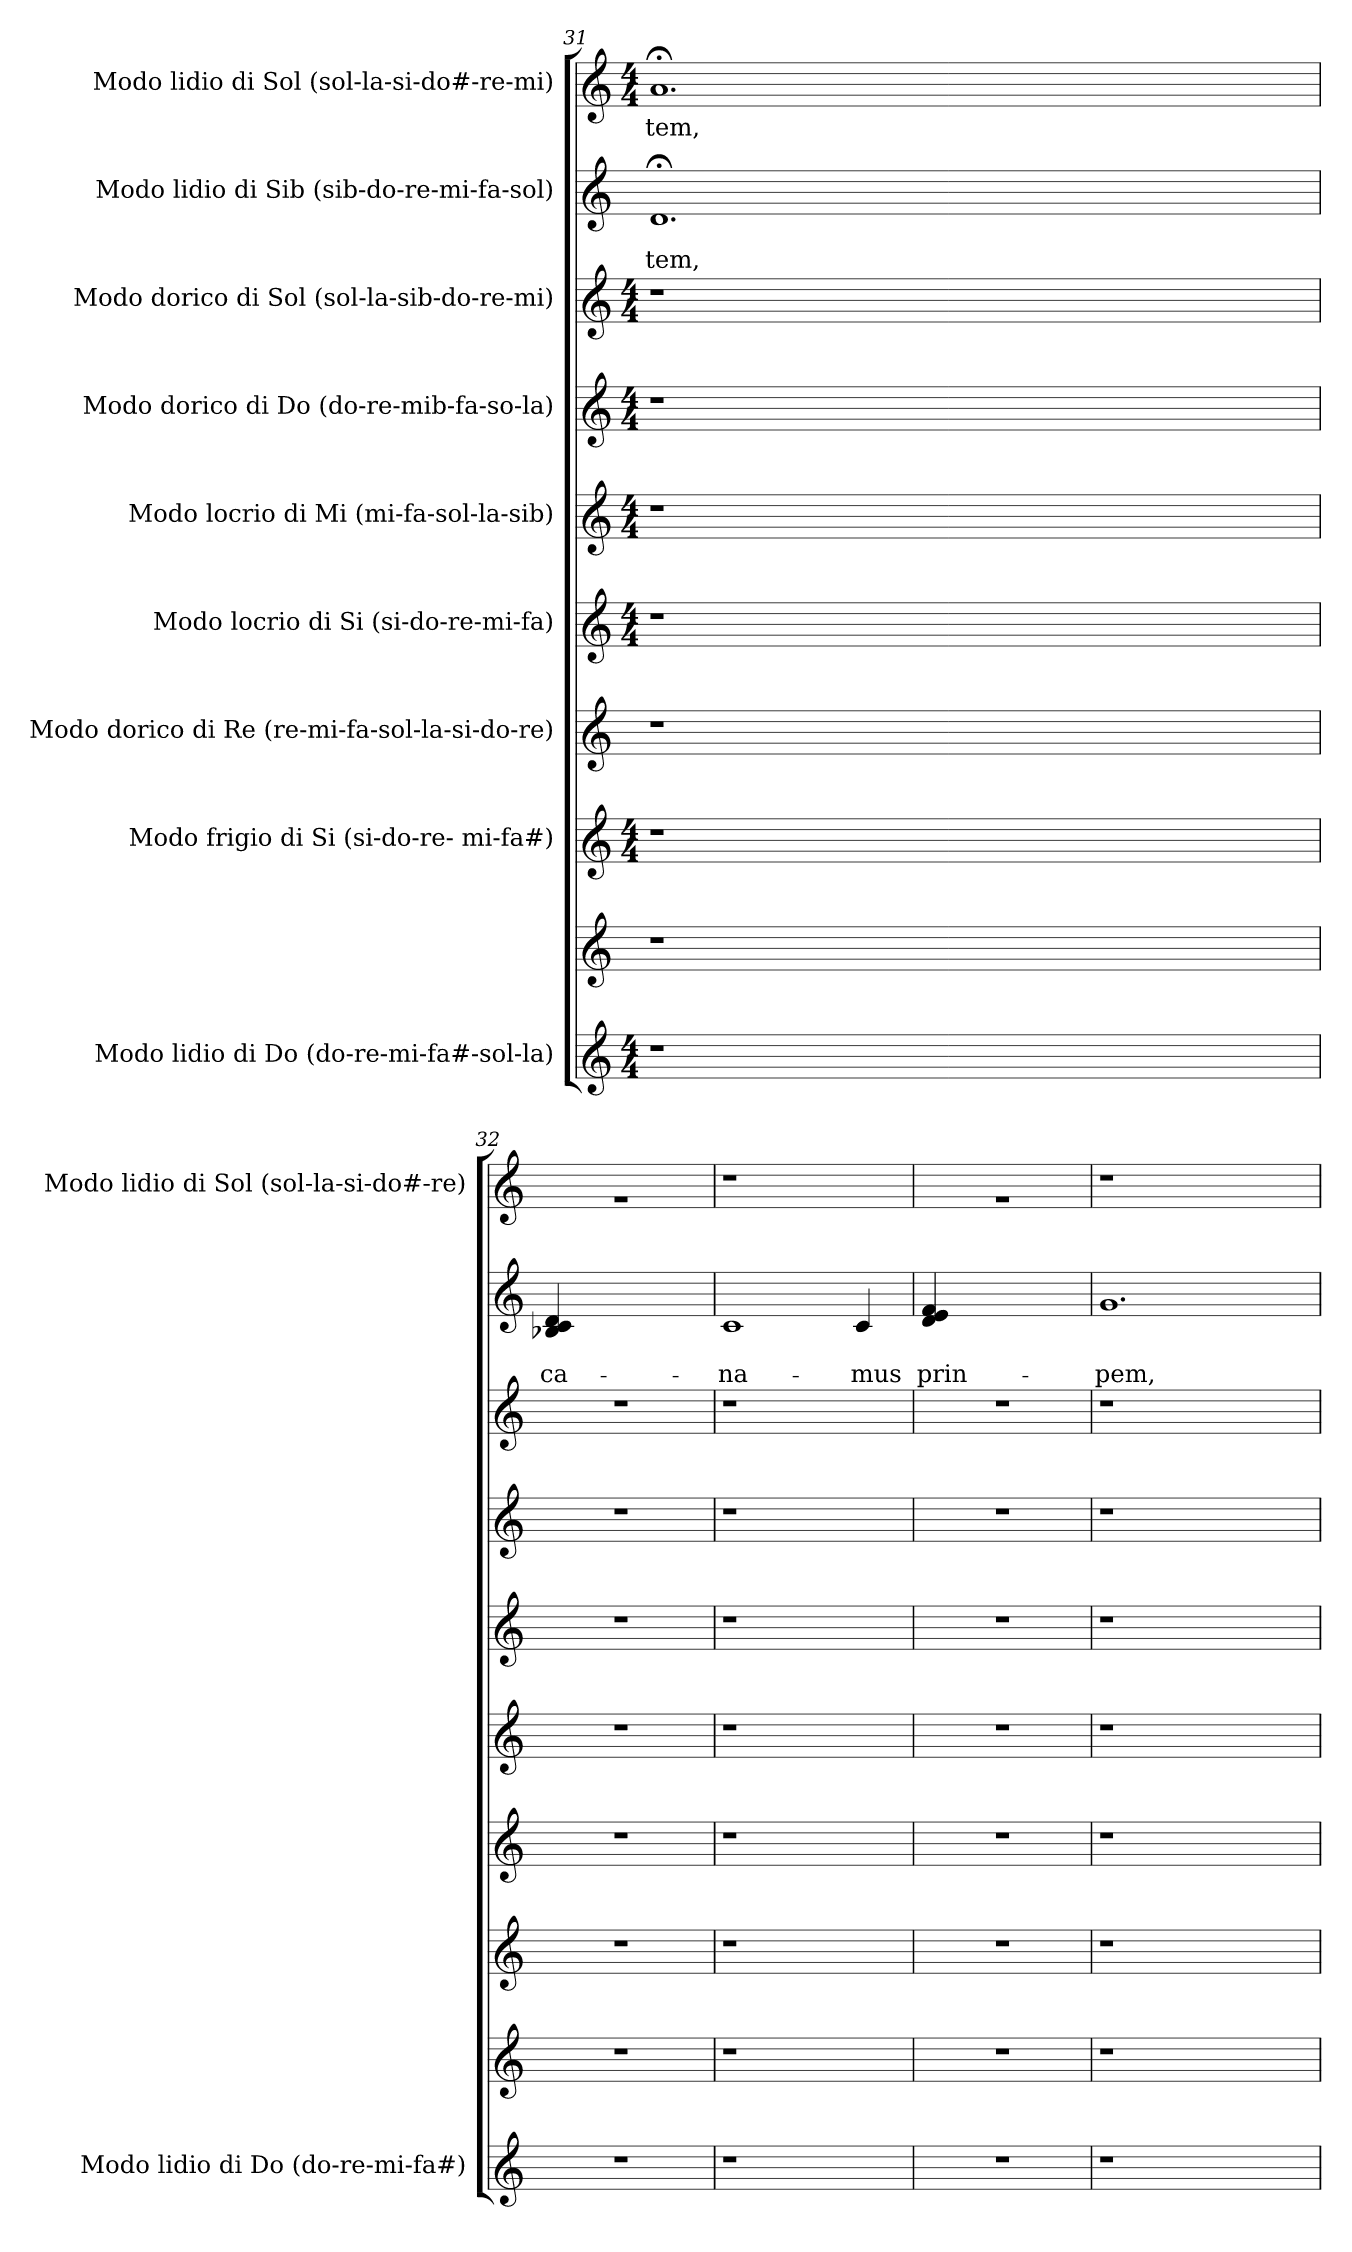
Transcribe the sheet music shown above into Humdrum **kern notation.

**kern	**kern	**kern	**kern	**kern	**kern	**kern	**kern	**kern	**text	**text	**kern	**text
*part10	*part9	*part8	*part7	*part6	*part5	*part4	*part3	*part2	*part2	*part2	*part1	*part1
*staff10	*staff9	*staff8	*staff7	*staff6	*staff5	*staff4	*staff3	*staff2	*staff2	*staff2	*staff1	*staff1
*I"Modo lidio di Do (do-re-mi-fa#-sol-la)	*	*I"Modo frigio di Si (si-do-re- mi-fa#)	*I"Modo dorico di Re (re-mi-fa-sol-la-si-do-re)	*I"Modo locrio di Si (si-do-re-mi-fa)	*I"Modo locrio di Mi (mi-fa-sol-la-sib)	*I"Modo dorico di Do (do-re-mib-fa-so-la)	*I"Modo dorico di Sol (sol-la-sib-do-re-mi)	*I"Modo lidio di Sib (sib-do-re-mi-fa-sol)	*	*	*I"Modo lidio di Sol (sol-la-si-do#-re-mi)	*
*I'Modo lidio di Do (do-re-mi-fa#)	*	*	*	*	*	*	*	*	*	*	*I'Modo lidio di Sol (sol-la-si-do#-re)	*
*clefG2	*clefG2	*clefG2	*clefG2	*clefG2	*clefG2	*clefG2	*clefG2	*clefG2	*	*	*clefG2	*
*k[]	*k[]	*k[]	*k[]	*k[]	*k[]	*k[]	*k[]	*k[]	*	*	*k[]	*
*C:	*C:	*C:	*C:	*C:	*C:	*C:	*C:	*C:	*	*	*C:	*
*M4/4	*	*M4/4	*	*M4/4	*M4/4	*M4/4	*M4/4	*	*	*	*M4/4	*
=31	=31	=31	=31	=31	=31	=31	=31	=31	=31	=31	=31	=31
!	!	!	!	!	!	!	!	!	!	!LO:LY:b	!	!LO:LY:b
1r	1r	1r	1r	1r	1r	1r	1r	1.d;	.	-tem,	1.a;	-tem,
2ryy	2ryy	2ryy	2ryy	2ryy	2ryy	2ryy	2ryy	.	.	.	.	.
=32	=32	=32	=32	=32	=32	=32	=32	=32	=32	=32	=32	=32
!	!	!	!	!	!	!	!	!	!	!LO:LY:b	!LO:N:vis=1	!
1r	1r	1r	1r	1r	1r	1r	1r	4B-X/ 4c/ 4d/	.	ca-	1ra	.
.	.	.	.	.	.	.	.	2.ryy	.	.	.	.
=33	=33	=33	=33	=33	=33	=33	=33	=33	=33	=33	=33	=33
!	!	!	!	!	!	!	!	!	!	!LO:LY:b	!LO:N:vis=1	!
1r	1r	1r	1r	1r	1r	1r	1r	1c	.	-na-	1r	.
!	!	!	!	!	!	!	!	!	!	!LO:LY:b	!	!
4ryy	4ryy	4ryy	4ryy	4ryy	4ryy	4ryy	4ryy	4c/	.	-mus	4ryy	.
=34	=34	=34	=34	=34	=34	=34	=34	=34	=34	=34	=34	=34
!	!	!	!	!	!	!	!	!	!	!LO:LY:b	!LO:N:vis=1	!
1r	1r	1r	1r	1r	1r	1r	1r	4d/ 4e/ 4f/	.	prin-	1ra	.
.	.	.	.	.	.	.	.	2.ryy	.	.	.	.
=35	=35	=35	=35	=35	=35	=35	=35	=35	=35	=35	=35	=35
!	!	!	!	!	!	!	!	!	!	!LO:LY:b	!LO:N:vis=1	!
1r	1r	1r	1r	1r	1r	1r	1r	1.g	.	-pem,	1r	.
2ryy	2ryy	2ryy	2ryy	2ryy	2ryy	2ryy	2ryy	.	.	.	2ryy	.
=	=	=	=	=	=	=	=	=	=	=	=	=
*-	*-	*-	*-	*-	*-	*-	*-	*-	*-	*-	*-	*-
